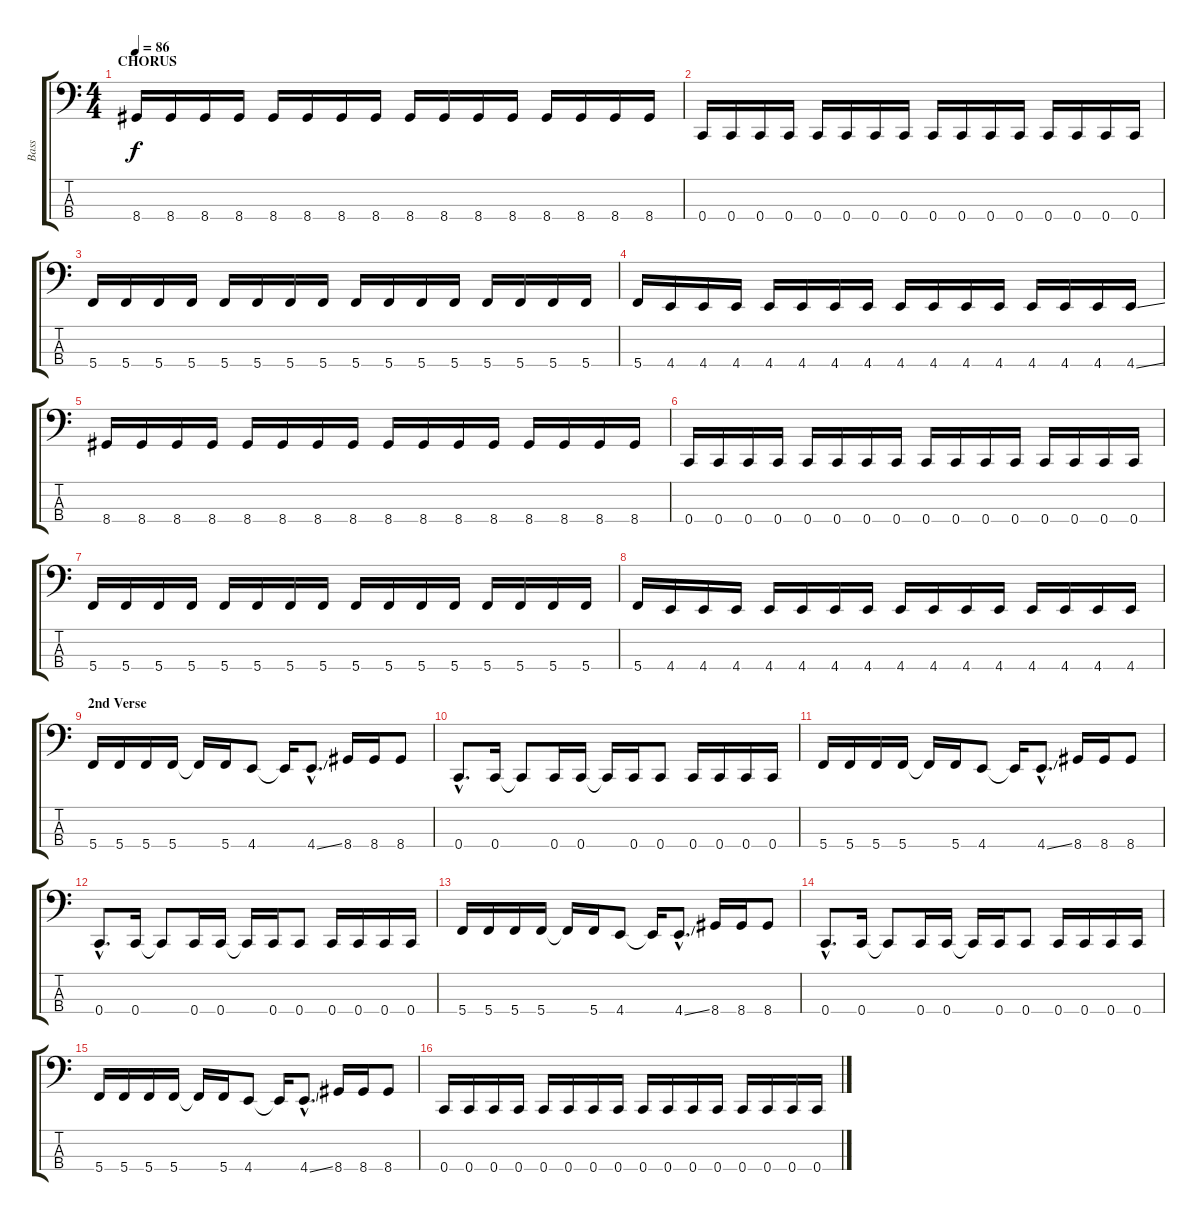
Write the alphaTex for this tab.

\track ("Bass" "Bass") {instrument electricbasspick}
\staff {score tabs}
\tuning (F2 C2 G1 C1) {hide}
\ts (4 4)
\section ("" "CHORUS")
\tempo 86
\clef f4
\ks c
8.4.16{dy f} 8.4.16 8.4.16 8.4.16 8.4.16 8.4.16 8.4.16 8.4.16 8.4.16 8.4.16 8.4.16 8.4.16 8.4.16 8.4.16 8.4.16 8.4.16 |
0.4.16 0.4.16 0.4.16 0.4.16 0.4.16 0.4.16 0.4.16 0.4.16 0.4.16 0.4.16 0.4.16 0.4.16 0.4.16 0.4.16 0.4.16 0.4.16 |
5.4.16 5.4.16 5.4.16 5.4.16 5.4.16 5.4.16 5.4.16 5.4.16 5.4.16 5.4.16 5.4.16 5.4.16 5.4.16 5.4.16 5.4.16 5.4.16 |
5.4.16 4.4.16 4.4.16 4.4.16 4.4.16 4.4.16 4.4.16 4.4.16 4.4.16 4.4.16 4.4.16 4.4.16 4.4.16 4.4.16 4.4.16 4.4{ss}.16 |
8.4.16 8.4.16 8.4.16 8.4.16 8.4.16 8.4.16 8.4.16 8.4.16 8.4.16 8.4.16 8.4.16 8.4.16 8.4.16 8.4.16 8.4.16 8.4.16 |
0.4.16 0.4.16 0.4.16 0.4.16 0.4.16 0.4.16 0.4.16 0.4.16 0.4.16 0.4.16 0.4.16 0.4.16 0.4.16 0.4.16 0.4.16 0.4.16 |
5.4.16 5.4.16 5.4.16 5.4.16 5.4.16 5.4.16 5.4.16 5.4.16 5.4.16 5.4.16 5.4.16 5.4.16 5.4.16 5.4.16 5.4.16 5.4.16 |
5.4.16 4.4.16 4.4.16 4.4.16 4.4.16 4.4.16 4.4.16 4.4.16 4.4.16 4.4.16 4.4.16 4.4.16 4.4.16 4.4.16 4.4.16 4.4.16 |
\section ("" "2nd Verse")
5.4.16 5.4.16 5.4.16 5.4.16 5.4{t}.16 5.4.16 4.4.8 4.4{t}.16 4.4{ss hac}.8{d} 8.4.16 8.4.16 8.4.8 |
0.4{hac}.8{d} 0.4.16 0.4{t}.8 0.4.16 0.4.16 0.4{t}.16 0.4.16 0.4.8 0.4.16 0.4.16 0.4.16 0.4.16 |
5.4.16 5.4.16 5.4.16 5.4.16 5.4{t}.16 5.4.16 4.4.8 4.4{t}.16 4.4{ss hac}.8{d} 8.4.16 8.4.16 8.4.8 |
0.4{hac}.8{d} 0.4.16 0.4{t}.8 0.4.16 0.4.16 0.4{t}.16 0.4.16 0.4.8 0.4.16 0.4.16 0.4.16 0.4.16 |
5.4.16 5.4.16 5.4.16 5.4.16 5.4{t}.16 5.4.16 4.4.8 4.4{t}.16 4.4{ss hac}.8{d} 8.4.16 8.4.16 8.4.8 |
0.4{hac}.8{d} 0.4.16 0.4{t}.8 0.4.16 0.4.16 0.4{t}.16 0.4.16 0.4.8 0.4.16 0.4.16 0.4.16 0.4.16 |
5.4.16 5.4.16 5.4.16 5.4.16 5.4{t}.16 5.4.16 4.4.8 4.4{t}.16 4.4{ss hac}.8{d} 8.4.16 8.4.16 8.4.8 |
0.4.16 0.4.16 0.4.16 0.4.16 0.4.16 0.4.16 0.4.16 0.4.16 0.4.16 0.4.16 0.4.16 0.4.16 0.4.16 0.4.16 0.4.16 0.4.16
